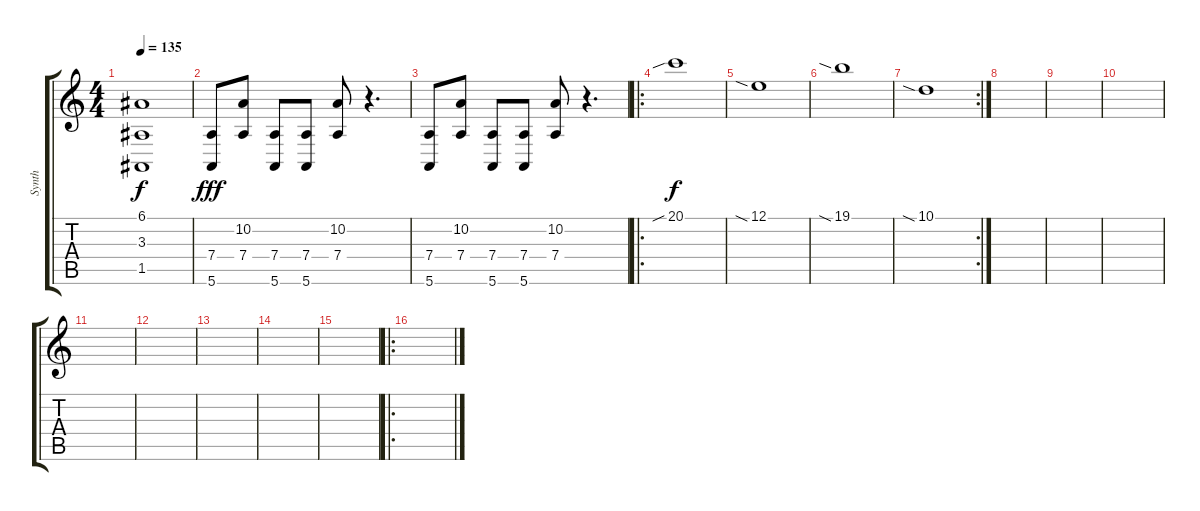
\track ("Synth" "Synth") {instrument lead2sawtooth}
\staff {score tabs}
\tuning (E4 B3 G3 D3 A2 E2) {hide}
\ts (4 4)
\tempo 135
\clef g2
\ks c
(6.1{t} 3.3{t} 1.5{t}).1{dy f} |
(7.4 5.6).8{dy fff instrument pizzicatostrings} (10.2 7.4).8 (7.4 5.6).8 (7.4 5.6).8 (10.2 7.4).8 r.4{d} |
(7.4 5.6).8 (10.2 7.4).8 (7.4 5.6).8 (7.4 5.6).8 (10.2 7.4).8 r.4{d} |
\ro
20.1{sib}.1{dy f instrument lead1square} |
12.1{sia}.1 |
19.1{sia}.1 |
\rc 2
10.1{sia}.1 |
|
|
|
|
|
|
|
|
\ro
